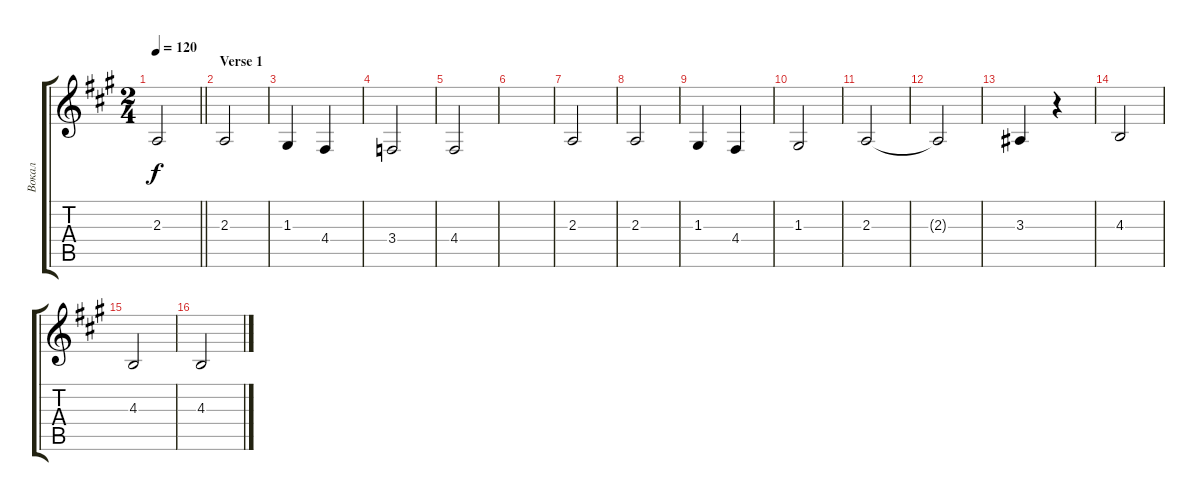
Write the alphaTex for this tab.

\track ("Вокал" "Вокал") {instrument trumpet}
\staff {score tabs}
\tuning (E4 B3 G3 D3 A2 E2) {hide}
\ts (2 4)
\tempo 120
\clef g2
\barLineRight lightlight
\ks f#minor
2.3.2{dy f} |
\section ("" "Verse 1")
2.3.2 |
1.3.4 4.4.4 |
3.4.2 |
4.4.2 |
|
2.3.2 |
2.3.2 |
1.3.4 4.4.4 |
1.3.2 |
2.3.2 |
2.3{t}.2 |
3.3.4 r.4 |
4.3.2 |
4.3.2 |
4.3.2
